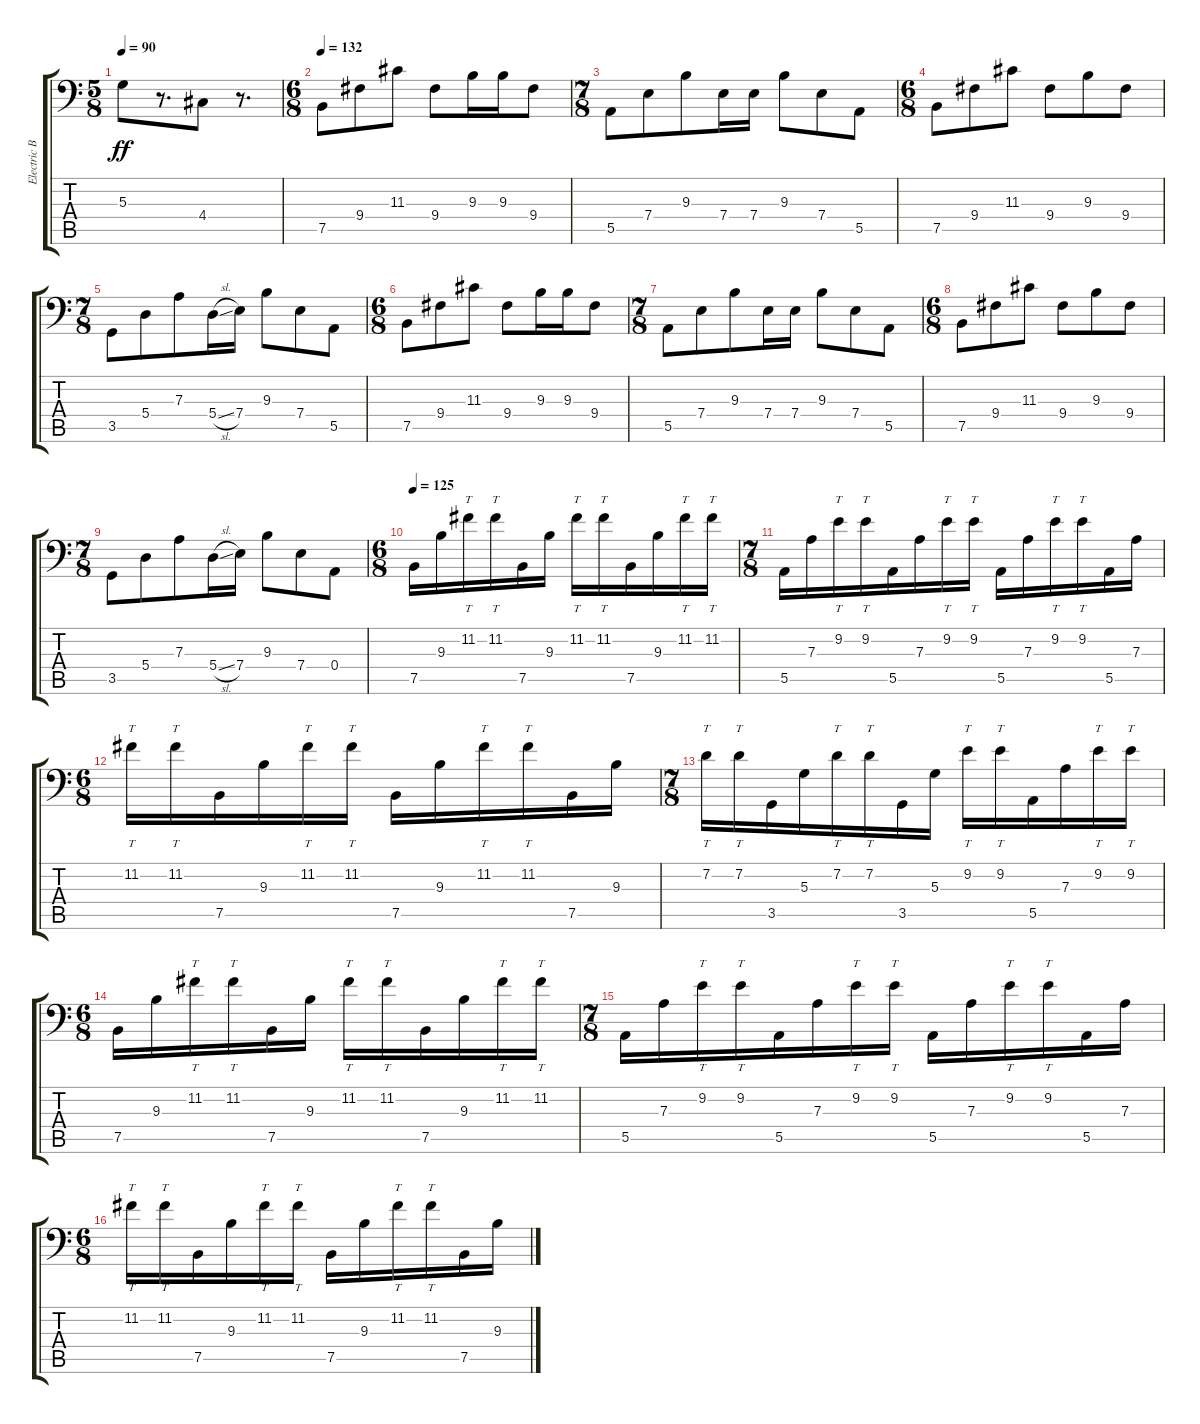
\track ("Electric Bass" "Electric B") {instrument electricbassfinger}
\staff {score tabs}
\tuning (C3 G2 D2 A1 E1 B0) {hide}
\ts (5 8)
\tempo 90
\clef f4
\ks aminor
5.3.8{dy ff} r.8{d} 4.4.8 r.8{d} |
\ts (6 8)
\tempo 132
7.5.8 9.4.8 11.3.8 9.4.8 9.3.16 9.3.16 9.4.8 |
\ts (7 8)
5.5.8 7.4.8 9.3.8 7.4.16 7.4.16 9.3.8 7.4.8 5.5.8 |
\ts (6 8)
7.5.8 9.4.8 11.3.8 9.4.8 9.3.8 9.4.8 |
\ts (7 8)
3.5.8 5.4.8 7.3.8 5.4{sl}.16 7.4.16 9.3.8 7.4.8 5.5.8 |
\ts (6 8)
7.5.8 9.4.8 11.3.8 9.4.8 9.3.16 9.3.16 9.4.8 |
\ts (7 8)
5.5.8 7.4.8 9.3.8 7.4.16 7.4.16 9.3.8 7.4.8 5.5.8 |
\ts (6 8)
7.5.8 9.4.8 11.3.8 9.4.8 9.3.8 9.4.8 |
\ts (7 8)
3.5.8 5.4.8 7.3.8 5.4{sl}.16 7.4.16 9.3.8 7.4.8 0.4.8 |
\ts (6 8)
\tempo 125
7.5.16 9.3.16 11.2.16{tt} 11.2.16{tt} 7.5.16 9.3.16 11.2.16{tt} 11.2.16{tt} 7.5.16 9.3.16 11.2.16{tt} 11.2.16{tt} |
\ts (7 8)
5.5.16 7.3.16 9.2.16{tt} 9.2.16{tt} 5.5.16 7.3.16 9.2.16{tt} 9.2.16{tt} 5.5.16 7.3.16 9.2.16{tt} 9.2.16{tt} 5.5.16 7.3.16 |
\ts (6 8)
11.2.16{tt} 11.2.16{tt} 7.5.16 9.3.16 11.2.16{tt} 11.2.16{tt} 7.5.16 9.3.16 11.2.16{tt} 11.2.16{tt} 7.5.16 9.3.16 |
\ts (7 8)
7.2.16{tt} 7.2.16{tt} 3.5.16 5.3.16 7.2.16{tt} 7.2.16{tt} 3.5.16 5.3.16 9.2.16{tt} 9.2.16{tt} 5.5.16 7.3.16 9.2.16{tt} 9.2.16{tt} |
\ts (6 8)
7.5.16 9.3.16 11.2.16{tt} 11.2.16{tt} 7.5.16 9.3.16 11.2.16{tt} 11.2.16{tt} 7.5.16 9.3.16 11.2.16{tt} 11.2.16{tt} |
\ts (7 8)
5.5.16 7.3.16 9.2.16{tt} 9.2.16{tt} 5.5.16 7.3.16 9.2.16{tt} 9.2.16{tt} 5.5.16 7.3.16 9.2.16{tt} 9.2.16{tt} 5.5.16 7.3.16 |
\ts (6 8)
11.2.16{tt} 11.2.16{tt} 7.5.16 9.3.16 11.2.16{tt} 11.2.16{tt} 7.5.16 9.3.16 11.2.16{tt} 11.2.16{tt} 7.5.16 9.3.16
